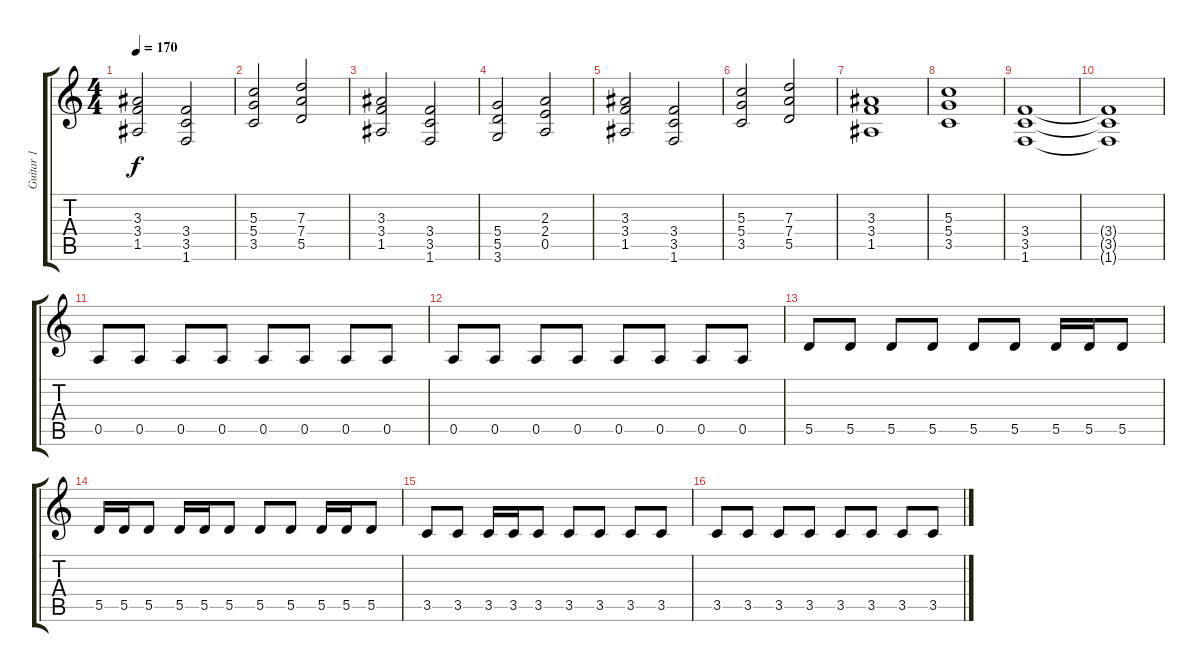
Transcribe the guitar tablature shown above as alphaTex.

\track ("Guitar 1" "Guitar 1") {instrument overdrivenguitar}
\staff {score tabs}
\tuning (E4 B3 G3 D3 A2 E2) {hide}
\ts (4 4)
\tempo 170
\clef g2
\ks c
(3.3 3.4 1.5).2{dy f} (3.4 3.5 1.6).2 |
(5.3 5.4 3.5).2 (7.3 7.4 5.5).2 |
(3.3 3.4 1.5).2 (3.4 3.5 1.6).2 |
(5.4 5.5 3.6).2 (2.3 2.4 0.5).2 |
(3.3 3.4 1.5).2 (3.4 3.5 1.6).2 |
(5.3 5.4 3.5).2 (7.3 7.4 5.5).2 |
(3.3 3.4 1.5).1 |
(5.3 5.4 3.5).1 |
(3.4 3.5 1.6).1 |
(3.4{t} 3.5{t} 1.6{t}).1 |
\section ("" "")
0.5.8 0.5.8 0.5.8 0.5.8 0.5.8 0.5.8 0.5.8 0.5.8 |
0.5.8 0.5.8 0.5.8 0.5.8 0.5.8 0.5.8 0.5.8 0.5.8 |
5.5.8 5.5.8 5.5.8 5.5.8 5.5.8 5.5.8 5.5.16 5.5.16 5.5.8 |
5.5.16 5.5.16 5.5.8 5.5.16 5.5.16 5.5.8 5.5.8 5.5.8 5.5.16 5.5.16 5.5.8 |
3.5.8 3.5.8 3.5.16 3.5.16 3.5.8 3.5.8 3.5.8 3.5.8 3.5.8 |
3.5.8 3.5.8 3.5.8 3.5.8 3.5.8 3.5.8 3.5.8 3.5.8
